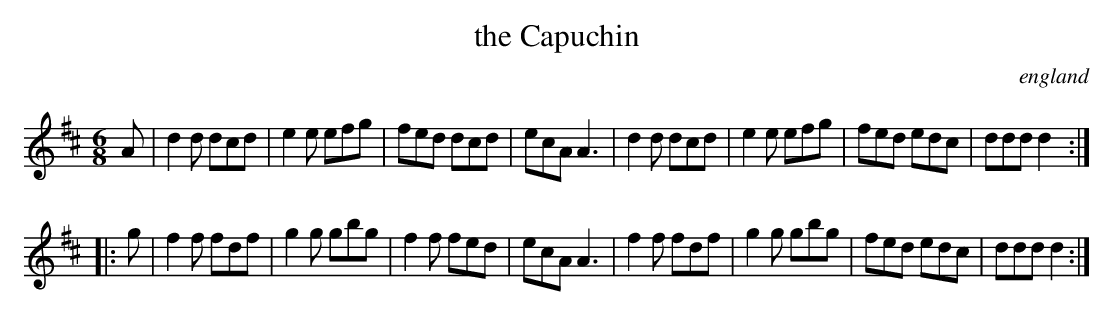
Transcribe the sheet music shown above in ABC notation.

X:1
T:the Capuchin
O:england
M:6/8
K:D
A|\
d2d dcd| e2e efg| fed dcd| ecA A3|\
d2d dcd| e2e efg| fed edc| ddd d2::
g|\
f2f fdf| g2g gbg| f2f fed| ecA A3|\
f2f fdf| g2g gbg| fed edc| ddd d2:|
